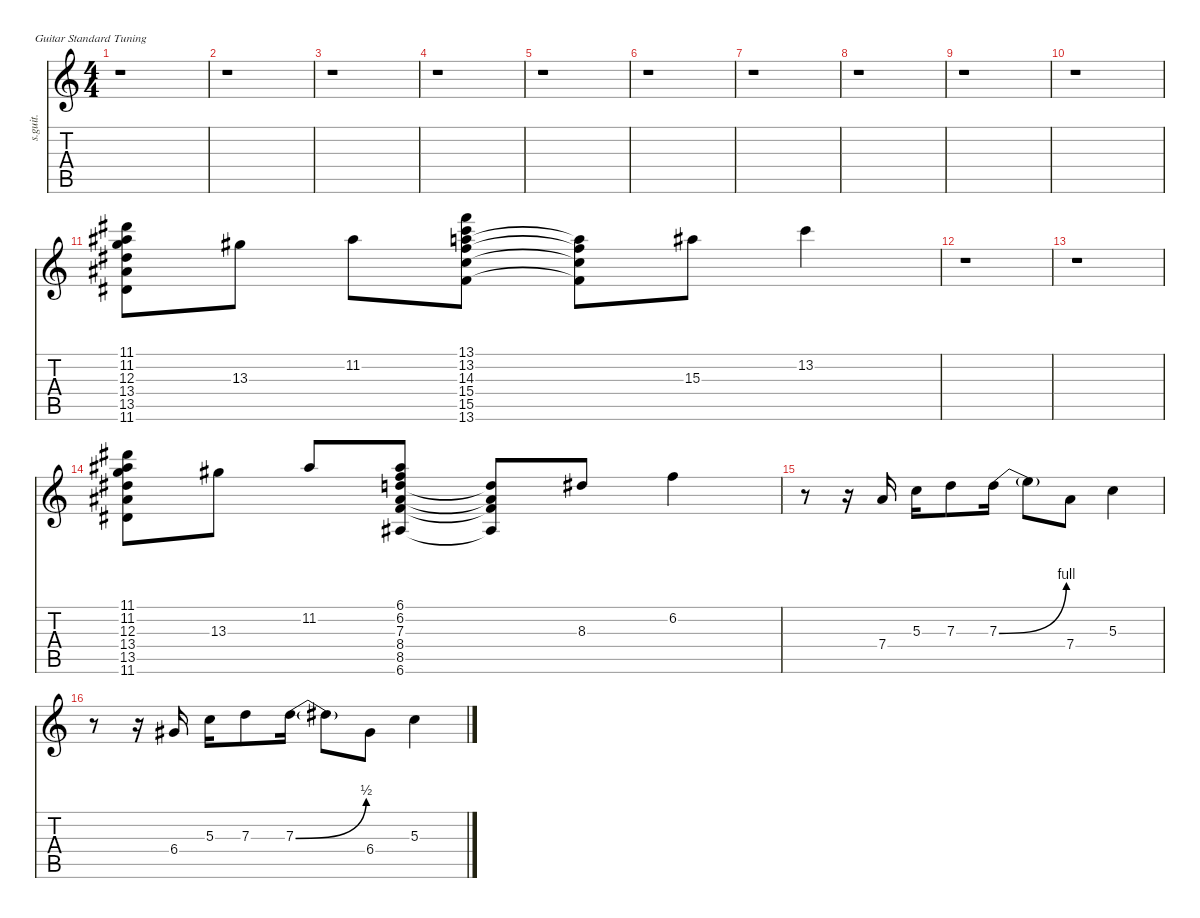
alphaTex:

\defaultSystemsLayout 4
\hideDynamics
\bracketExtendMode nobrackets
\track ("Jonny's  versos" "s.guit.") {instrument electricguitarjazz}
\staff {score tabs}
\tuning (E4 B3 G3 D3 A2 E2)
\ts (4 4)
\tempo (88 hide)
\clef g2
\ks c
r.1{dy f} |
r.1 |
r.1 |
r.1 |
r.1 |
r.1 |
r.1 |
r.1 |
r.1 |
r.1 |
(12.3 13.4{acc #} 13.5{acc #} 11.6{acc #} 11.2{acc #} 11.1{acc #}).8{lyrics (0 "") lyrics (1 "") lyrics (2 "") lyrics (3 "") lyrics (4 "")} 13.3{acc #}.8{lyrics (0 "") lyrics (1 "") lyrics (2 "") lyrics (3 "") lyrics (4 "")} 11.2{acc #}.8{lyrics (0 "") lyrics (1 "") lyrics (2 "") lyrics (3 "") lyrics (4 "")} (14.3 15.4 15.5 13.6 13.2 13.1).8{lyrics (0 "") lyrics (1 "") lyrics (2 "") lyrics (3 "") lyrics (4 "")} (14.3{t} 15.4{t} 15.5{t} 13.6{t}).8{lyrics (0 "") lyrics (1 "") lyrics (2 "") lyrics (3 "") lyrics (4 "")} 15.3{acc #}.8{lyrics (0 "") lyrics (1 "") lyrics (2 "") lyrics (3 "") lyrics (4 "")} 13.2.4{lyrics (0 "") lyrics (1 "") lyrics (2 "") lyrics (3 "") lyrics (4 "")} |
r.1 |
r.1 |
(12.3 13.4{acc #} 13.5{acc #} 11.6{acc #} 11.2{acc #} 11.1{acc #}).8{lyrics (0 "") lyrics (1 "") lyrics (2 "") lyrics (3 "") lyrics (4 "")} 13.3{acc #}.8{lyrics (0 "") lyrics (1 "") lyrics (2 "") lyrics (3 "") lyrics (4 "")} 11.2{acc #}.8{lyrics (0 "") lyrics (1 "") lyrics (2 "") lyrics (3 "") lyrics (4 "")} (7.3 8.4{acc #} 8.5 6.6{acc #} 6.2 6.1{acc #}).8{lyrics (0 "") lyrics (1 "") lyrics (2 "") lyrics (3 "") lyrics (4 "")} (7.3{t} 8.4{t} 8.5{t} 6.6{t}).8{lyrics (0 "") lyrics (1 "") lyrics (2 "") lyrics (3 "") lyrics (4 "")} 8.3{acc #}.8{lyrics (0 "") lyrics (1 "") lyrics (2 "") lyrics (3 "") lyrics (4 "")} 6.2.4{lyrics (0 "") lyrics (1 "") lyrics (2 "") lyrics (3 "") lyrics (4 "")} |
r.8 r.16 7.4.16{lyrics (0 "") lyrics (1 "") lyrics (2 "") lyrics (3 "") lyrics (4 "")} 5.3.16{lyrics (0 "") lyrics (1 "") lyrics (2 "") lyrics (3 "") lyrics (4 "")} 7.3.8{lyrics (0 "") lyrics (1 "") lyrics (2 "") lyrics (3 "") lyrics (4 "")} 7.3{be (bend 0 0 30 4)}.16{lyrics (0 "") lyrics (1 "") lyrics (2 "") lyrics (3 "") lyrics (4 "")} 7.3{t}.8{lyrics (0 "") lyrics (1 "") lyrics (2 "") lyrics (3 "") lyrics (4 "")} 7.4.8{lyrics (0 "") lyrics (1 "") lyrics (2 "") lyrics (3 "") lyrics (4 "")} 5.3.4{lyrics (0 "") lyrics (1 "") lyrics (2 "") lyrics (3 "") lyrics (4 "")} |
r.8 r.16 6.4{acc #}.16{lyrics (0 "") lyrics (1 "") lyrics (2 "") lyrics (3 "") lyrics (4 "")} 5.3.16{lyrics (0 "") lyrics (1 "") lyrics (2 "") lyrics (3 "") lyrics (4 "")} 7.3.8{lyrics (0 "") lyrics (1 "") lyrics (2 "") lyrics (3 "") lyrics (4 "")} 7.3{be (bend 0 0 30 2)}.16{lyrics (0 "") lyrics (1 "") lyrics (2 "") lyrics (3 "") lyrics (4 "")} 7.3{t}.8{lyrics (0 "") lyrics (1 "") lyrics (2 "") lyrics (3 "") lyrics (4 "")} 6.4{acc #}.8{lyrics (0 "") lyrics (1 "") lyrics (2 "") lyrics (3 "") lyrics (4 "")} 5.3.4{lyrics (0 "") lyrics (1 "") lyrics (2 "") lyrics (3 "") lyrics (4 "")}
